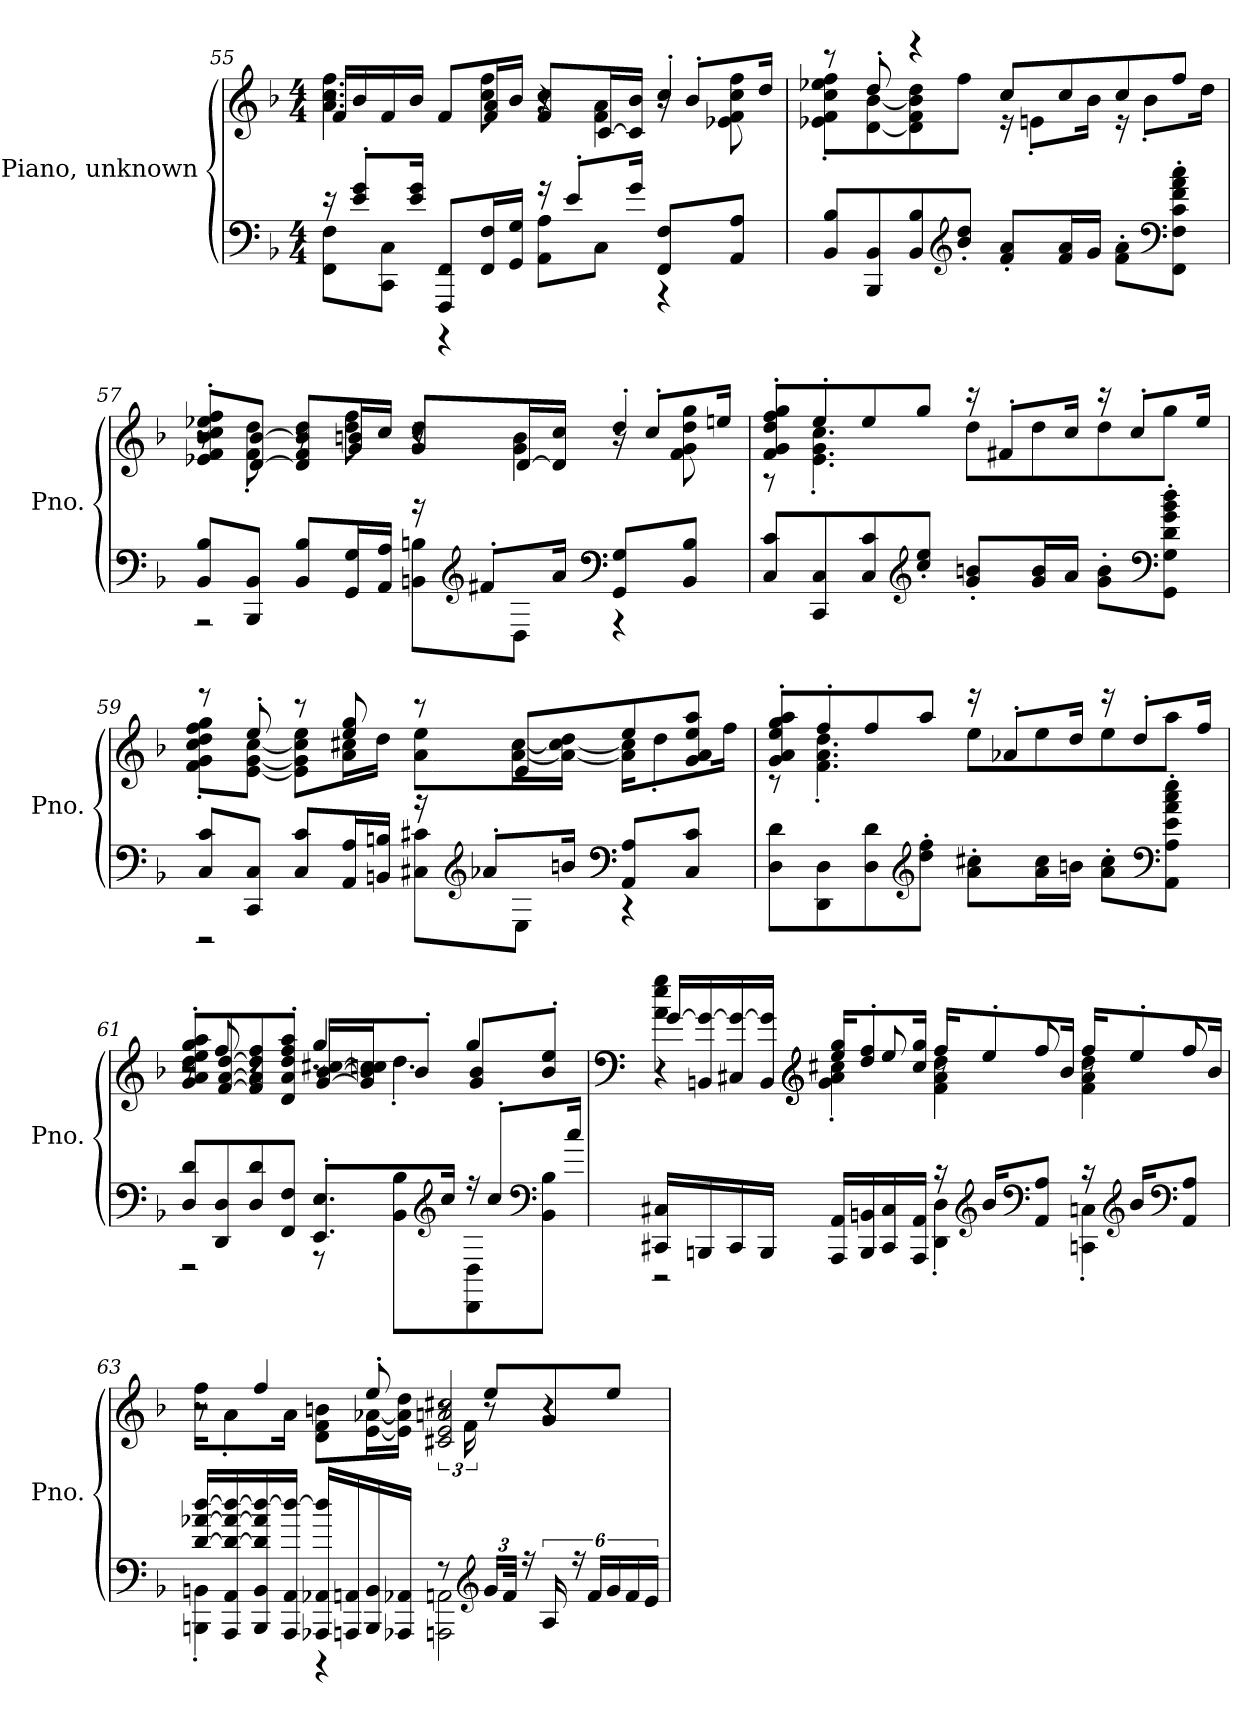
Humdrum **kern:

**kern	**kern
*part1	*part1
*staff2	*staff1
*I"Piano, unknown	*
*I'Pno.	*
*clefF4	*clefG2
*k[b-]	*k[b-]
*M4/4	*M4/4
=55	=55
*^	*^
*	*	*	*^
16r	8FF\ 8F\L	2r	4.a\ 4.cc\ 4.ff\	16f/LL
8e/' 8g/'L	.	.	.	16b-/
.	8CC\ 8C\J	.	.	16f/
16e/ 16g/Jk	.	.	.	16b-/JJ
8FFF/ 8FF/L	4r	.	.	8f/L
16FF/ 16F/L	.	.	8cc\ 8ff\	16f/ 16a/L
16GG/ 16G/JJ	.	.	.	16b-/JJ
16r	8AA\ 8A\L	4r	8r	8f/ 8cc/L
8e'/L	.	.	.	.
.	8C\J	.	4f\ 4a\	[16c/L
16g/Jk	.	.	.	16c/] 16b-/JJ
8FF/ 8F/L	4r	4cc'/	.	16r
.	.	.	.	8b-'/L
8AA/ 8A/J	.	.	8e-X\ 8f\ 8cc\ 8ff\	.
.	.	.	.	16dd/Jk
*v	*v	*	*	*
*	*	*v	*v
!!LO:LB:g=z
=56	=56	=56
8BB-/ 8B-/L	8r	8e-X\' 8f\' 8cc\' 8ee-X\' 8ff\'L
8BBB-/ 8BB-/	8dd'/	[8d\ [8b-\
8BB-/ 8B-/	4r	8d\] 8f\ 8b-\] 8dd\
*clefG2	*	*
8b-/' 8dd/'J	.	8ff\J
8f/' 8a/'L	8cc/L	16r
.	.	8en'\L
16f/ 16a/L	8cc/	.
16g/JJ	.	16b-\Jk
8f\' 8a\'L	8cc/	16r
.	.	8b-'\L
*clefF4	*	*
8FF\' 8F\' 8c\' 8f\' 8a\' 8cc\'J	8ff/J	.
.	.	16dd\Jk
=57	=57	=57
*^	*	*^
8BB-/ 8B-/L	2r	2r	8r	8e-X/' 8f/' 8b-/' 8cc/' 8ee-X/' 8ff/'L
8BBB-/ 8BB-/J	.	.	8f\' 8dd\'	[8d/ [8b-/J
8BB-/ 8B-/L	.	.	8r	8d/] 8f/ 8b-/] 8dd/L
16GG/ 16G/L	.	.	8dd\ 8ff\	16g/ 16bn/L
16AA/ 16A/JJ	.	.	.	16cc/JJ
16r	8BBn\ 8Bn\L	4r	8r	8g/ 8dd/L
*clefG2	*	*	*	*
8f#X'/L	.	.	.	.
.	8D\J	.	4g\ 4b\	[16d/L
16a/Jk	.	.	.	16d/] 16cc/JJ
*clefF4	*	*	*	*
8GG/ 8G/L	4r	4dd'/	.	16r
.	.	.	.	8cc'/L
8BB/ 8B/J	.	.	8f\ 8g\ 8dd\ 8gg\	.
.	.	.	.	16een/Jk
*v	*v	*	*	*
*	*	*v	*v
!!LO:LB:g=z
=58	=58	=58
8C/ 8c/L	8f/' 8g/' 8dd/' 8ff/' 8gg/'L	8r
8CC/ 8C/	8ee'/	4.e\' 4.g\' 4.cc\'
8C/ 8c/	8ee/	.
*clefG2	*	*
8cc/' 8ee/'J	8gg/J	.
8g/' 8bn/'L	16r	8dd\L
.	8f#X'/L	.
16g/ 16b/L	.	8dd\
16a/JJ	16cc/Jk	.
8g\' 8b\'L	16r	8dd\
.	8cc'/L	.
*clefF4	*	*
8GG\' 8G\' 8d\' 8g\' 8b\' 8dd\'J	.	8gg\J
.	16ee/Jk	.
=59	=59	=59
*^	*	*
8C/ 8c/L	2r	8r	8f\' 8g\' 8cc\' 8dd\' 8ff\' 8gg\'L
8CC/ 8C/J	.	8ee'/	[8e\ [8g\ [8cc\J
8C/ 8c/L	.	8r	8e\] 8g\] 8cc\] 8ee\L
16AA/ 16A/L	.	8ee/ 8gg/	16a\ 16cc#X\L
16BBn/ 16Bn/JJ	.	.	16dd\JJ
16r	8C#X\ 8c#X\L	8r	8a\ 8ee\L
*clefG2	*	*	*
8a-X'/L	.	.	.
.	8E\J	8e/L	[16a\ [16cc#\L
16bn/Jk	.	.	16a\_ 16cc#\_ 16dd\JJ
*clefF4	*	*	*
8AA/ 8A/L	4r	8ee/	16a\] 16cc#\]KL
.	.	.	8dd'\
8C#/ 8c#/J	.	8g/ 8a/ 8ee/ 8aa/J	.
.	.	.	16ff\Jk
*v	*v	*	*
!!LO:LB:g=z	!!
=60	=60	=60
8D\ 8d\L	8g/' 8a/' 8ee/' 8gg/' 8aa/'L	8r
8DD\ 8D\	8ff'/	4.f\' 4.a\' 4.dd\'
8D\ 8d\	8ff/	.
*clefG2	*	*
8dd\' 8ff\'J	8aa/J	.
8a\' 8cc#X\'L	16r	8ee\L
.	8a-X'/L	.
16a\ 16cc#\L	.	8ee\
16bn\JJ	16dd/Jk	.
8a\' 8cc#\'L	16r	8ee\
.	8dd'/L	.
*clefF4	*	*
8AA\' 8A\' 8e\' 8a\' 8cc#\' 8ee\'J	.	8aa\J
.	16ff/Jk	.
=61	=61	=61
*^	*	*^
8D/ 8d/L	2r	8r	2r	8g/' 8a/' 8dd/' 8ee/' 8gg/' 8aa/'L
8DD/ 8D/	.	8ff'/	.	[8f/ [8a/ [8dd/
8D/ 8d/	.	4r	.	8f/] 8a/] 8dd/] 8ff/
8FF/ 8F/J	.	.	.	8d/' 8a/' 8dd/' 8ff/' 8aa/'J
8.EE/' 8.E/'L	8r	4gg/	8r	[16g/ [16b-/ [16cc#X/LL
.	.	.	.	16g/] 16b-/] 16ccn/ 16cc#/]J
.	8BB-\ 8B-\L	.	4.dd'\	8b-'/J
*clefG2	*	*	*	*
16cc/Jk	.	.	.	.
16r	8DD\ 8D\	4gg/	.	8g/ 8b-/L
8cc'/L	.	.	.	.
*clefF4	*	*	*	*
.	8BB-\ 8B-\J	.	.	8b-/' 8ee/'J
16cc/Jk	.	.	.	.
!!LO:LB:g=z	!!	!!
=62	=62	=62	=62	=62
*	*	*clefF4	*	*
16CC#X/ 16C#X/LL	2r	4r	4a\ 4ee\ 4gg\	[16g/LL
16BBBn/	.	.	.	16BBn/ 16g/_
16CC#/	.	.	.	16C#X/ 16g/_
16BBB/JJ	.	.	.	16BB/ 16g/]JJ
*	*	*clefG2	*	*
16AAA/ 16AA/LL	.	8r	4g\' 4a\' 4cc#X\'	16ee/ 16gg/KL
16BBB/ 16BBn/	.	.	.	8dd/' 8ff/'
16CC#/ 16C#/	.	8ee/	.	.
16AAA/ 16AA/JJ	.	.	.	16cc#/ 16gg/Jk
16r	4DD\' 4D\'	8r	4f\ 4a\ 4dd\	16ff/KL
*clefG2	*	*	*	*
16b-/KL	.	.	.	8ee'/
*clefF4	*	*	*	*
8AA/ 8A/J	.	8ff/	.	.
.	.	.	.	16b-/Jk
16r	4CCn\' 4Cn\'	8r	4f\ 4a\ 4dd\	16ff/KL
*clefG2	*	*	*	*
16b-/KL	.	.	.	8ee'/
*clefF4	*	*	*	*
8AA/ 8A/J	.	8ff/	.	.
.	.	.	.	16b-/Jk
!!LO:LB:g=z	!!	!!
=63	=63	=63	=63	=63
[16d/ [16a-X/ [16dd/LL	4BBBn\' 4BBn\'	8r	16ff\KL	2r
16AAA/ 16AA/ 16d/_ 16a-/_ 16dd/_	.	.	8a'\	.
16BBB/ 16BB/ 16d/] 16a-/] 16dd/_	.	4ff/	.	.
16AAA/ 16AA/ 16dd/_JJ	.	.	16a\Jk	.
16AAA-X/ 16AA-X/ 16dd/]LL	4r	.	8d\ 8f\ 8bn\L	.
16AAAn/ 16AAn/	.	.	.	.
16BBB/ 16BB/	.	8ee'/	[16e\ [16a-X\L	.
16AAA-X/ 16AA-X/JJ	.	.	16e\] 16a-\] 16dd\JJ	.
8r	2AAAn\ 2AAn\	8r	12r	2c#X/ 2e/ 2an/ 2cc#X/
.	.	.	24f\	.
*clefG2	*	*	*	*
*Xbrackettup	*	*	*	*
24g/LL	.	8ee/L	8r	.
48f/JJk	.	.	.	.
16r	.	.	.	.
*brackettup	*	*	*	*
24A/	.	8g/	4r	.
24r	.	.	.	.
24f/LL	.	.	.	.
*Xbrackettup	*	*	*	*
24g/	.	8ee/J	.	.
24f/	.	.	.	.
24e/JJ	.	.	.	.
*v	*v	*	*	*
*	*v	*v	*v
=	=
*-	*-
